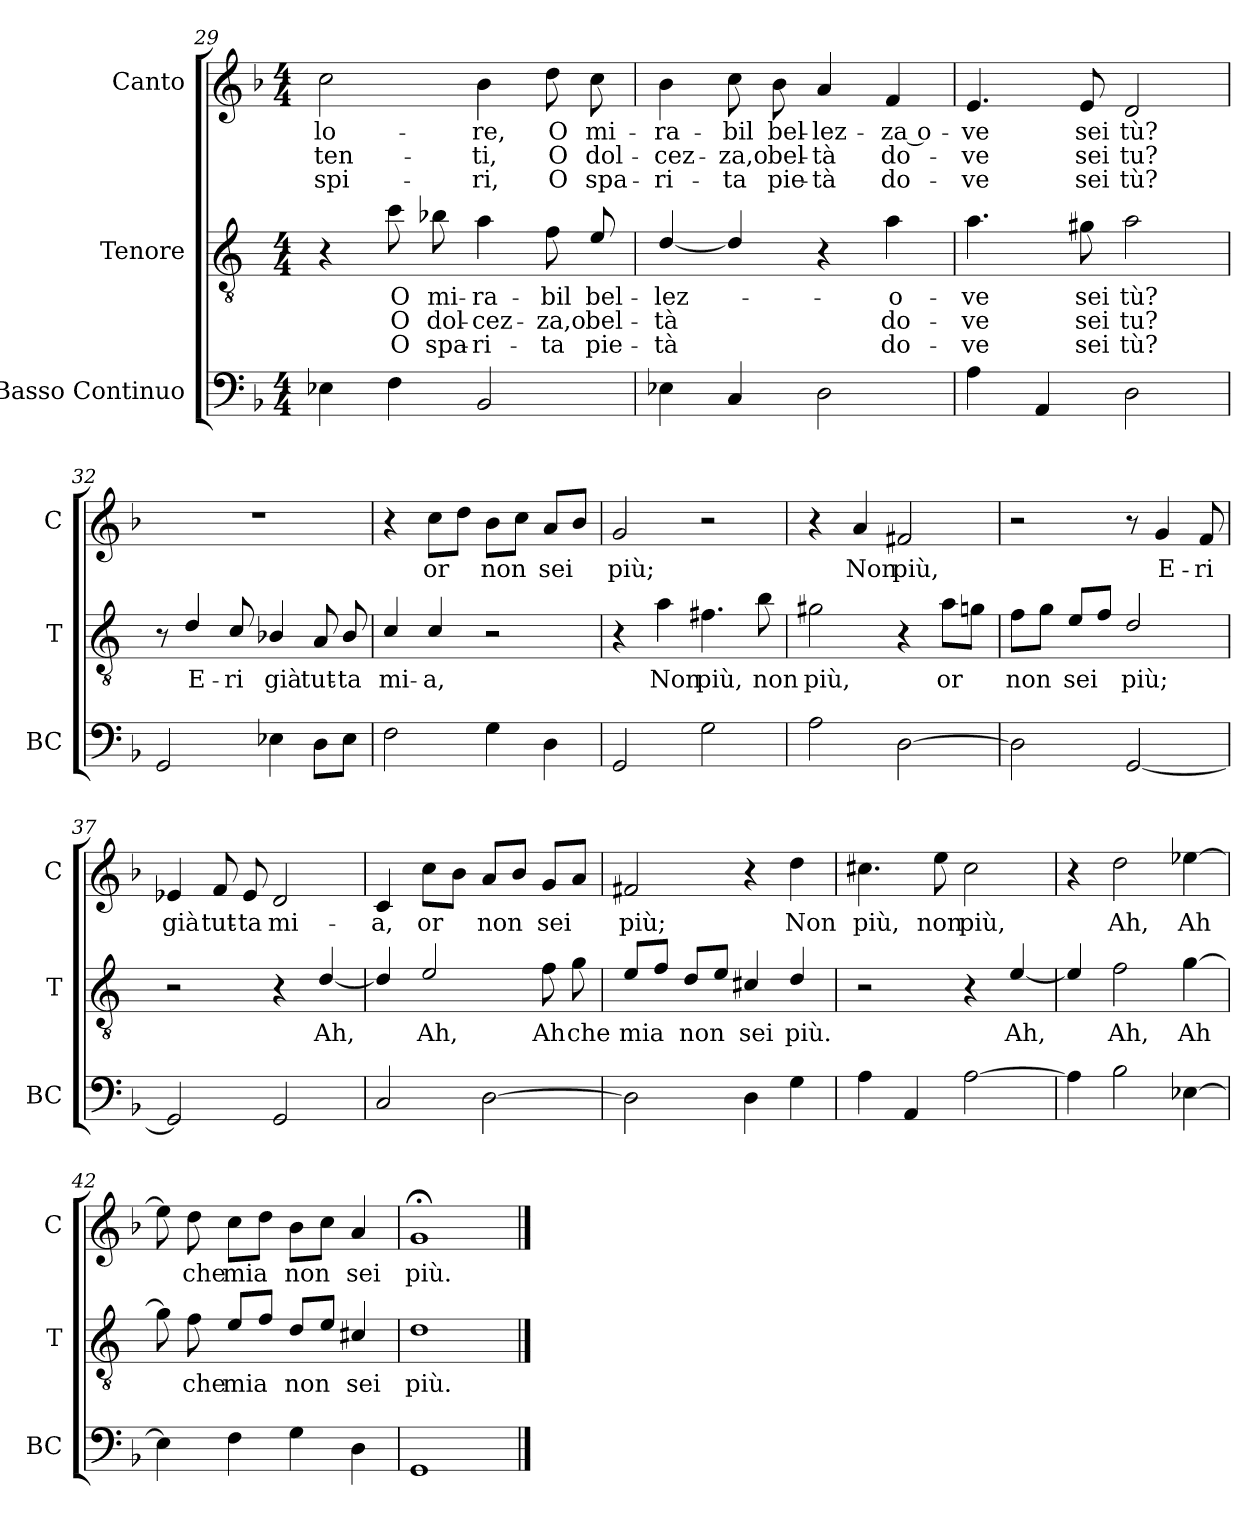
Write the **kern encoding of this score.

**kern	**kern	**text	**text	**text	**kern	**text	**text	**text
*part3	*part2	*part2	*part2	*part2	*part1	*part1	*part1	*part1
*staff3	*staff2	*staff2	*staff2	*staff2	*staff1	*staff1	*staff1	*staff1
*I"Basso Continuo	*I"Tenore	*	*	*	*I"Canto	*	*	*
*I'BC	*I'T	*	*	*	*I'C	*	*	*
*clefF4	*clefGv2	*	*	*	*clefG2	*	*	*
*	*ITrd4c7	*	*	*	*	*	*	*
*k[b-]	*k[b-]	*	*	*	*k[b-]	*	*	*
*F:	*F:	*	*	*	*F:	*	*	*
*M4/4	*M4/4	*	*	*	*M4/4	*	*	*
=29	=29	=29	=29	=29	=29	=29	=29	=29
!	!	!	!	!	!	!LO:LY:b	!LO:LY:b	!LO:LY:b
4E-X\	4r	.	.	.	2cc\	-lo-	-ten-	-spi-
!	!	!LO:LY:b	!LO:LY:b	!LO:LY:b	!	!	!	!
4F\	8f\	O	O	O	.	.	.	.
!	!	!LO:LY:b	!LO:LY:b	!LO:LY:b	!	!	!	!
.	8e-X\	mi-	dol-	spa-	.	.	.	.
!	!	!LO:LY:b	!LO:LY:b	!LO:LY:b	!	!LO:LY:b	!LO:LY:b	!LO:LY:b
2BB-/	4d\	-ra-	-cez-	-ri-	4b-\	-re,	-ti,	-ri,
!	!	!LO:LY:b	!LO:LY:b	!LO:LY:b	!	!LO:LY:b	!LO:LY:b	!LO:LY:b
.	8B-\	-bil	-za,o	-ta	8dd\	O	O	O
!	!	!LO:LY:b	!LO:LY:b	!LO:LY:b	!	!LO:LY:b	!LO:LY:b	!LO:LY:b
.	8A/	bel-	bel-	pie-	8cc\	mi-	dol-	spa-
=30	=30	=30	=30	=30	=30	=30	=30	=30
!	!	!LO:LY:b	!LO:LY:b	!LO:LY:b	!	!LO:LY:b	!LO:LY:b	!LO:LY:b
4E-X\	[4G/	-lez-	-tà	-tà	4b-\	-ra-	-cez-	-ri-
!	!	!	!	!	!	!LO:LY:b	!LO:LY:b	!LO:LY:b
4C/	4G/]	.	.	.	8cc\	-bil	-za,o	-ta
!	!	!	!	!	!	!LO:LY:b	!LO:LY:b	!LO:LY:b
.	.	.	.	.	8b-\	bel-	bel-	pie-
!	!	!	!	!	!	!LO:LY:b	!LO:LY:b	!LO:LY:b
2D\	4r	.	.	.	4a/	-lez-	-tà	-tà
!	!	!LO:LY:b	!LO:LY:b	!LO:LY:b	!	!LO:LY:b	!LO:LY:b	!LO:LY:b
.	4d\	o-	do-	do-	4f/	-za o-	do-	do-
=31	=31	=31	=31	=31	=31	=31	=31	=31
!	!	!LO:LY:b	!LO:LY:b	!LO:LY:b	!	!LO:LY:b	!LO:LY:b	!LO:LY:b
4A\	4.d\	-ve	-ve	-ve	4.e/	-ve	-ve	-ve
4AA/	.	.	.	.	.	.	.	.
!	!	!LO:LY:b	!LO:LY:b	!LO:LY:b	!	!LO:LY:b	!LO:LY:b	!LO:LY:b
.	8c#X\	sei	sei	sei	8e/	sei	sei	sei
!	!	!LO:LY:b	!LO:LY:b	!LO:LY:b	!	!LO:LY:b	!LO:LY:b	!LO:LY:b
2D\	2d\	tù?	tu?	tù?	2d/	tù?	tu?	tù?
=32	=32	=32	=32	=32	=32	=32	=32	=32
2GG/	8r	.	.	.	1r	.	.	.
!	!	!LO:LY:b	!	!	!	!	!	!
.	4G/	E-	.	.	.	.	.	.
!	!	!LO:LY:b	!	!	!	!	!	!
.	8F/	-ri	.	.	.	.	.	.
!	!	!LO:LY:b	!	!	!	!	!	!
4E-X\	4E-X/	già	.	.	.	.	.	.
!	!	!LO:LY:b	!	!	!	!	!	!
8D\L	8D/	tut-	.	.	.	.	.	.
!	!	!LO:LY:b	!	!	!	!	!	!
8E-\J	8E-/	-ta	.	.	.	.	.	.
!!LO:LB:g=z
=33	=33	=33	=33	=33	=33	=33	=33	=33
!	!	!LO:LY:b	!	!	!	!	!	!
2F\	4F/	mi-	.	.	4r	.	.	.
!	!	!LO:LY:b	!	!	!	!LO:LY:b	!	!
.	4F/	-a,	.	.	8cc\L	or	.	.
.	.	.	.	.	8dd\J	.	.	.
!	!	!	!	!	!	!LO:LY:b	!	!
4G\	2r	.	.	.	8b-\L	non	.	.
.	.	.	.	.	8cc\J	.	.	.
!	!	!	!	!	!	!LO:LY:b	!	!
4D\	.	.	.	.	8a/L	sei	.	.
.	.	.	.	.	8b-/J	.	.	.
=34	=34	=34	=34	=34	=34	=34	=34	=34
!	!	!	!	!	!	!LO:LY:b	!	!
2GG/	4r	.	.	.	2g/	più;	.	.
!	!	!LO:LY:b	!	!	!	!	!	!
.	4d\	Non	.	.	.	.	.	.
!	!	!LO:LY:b	!	!	!	!	!	!
2G\	4.Bn\	più,	.	.	2r	.	.	.
!	!	!LO:LY:b	!	!	!	!	!	!
.	8e\	non	.	.	.	.	.	.
=35	=35	=35	=35	=35	=35	=35	=35	=35
!	!	!LO:LY:b	!	!	!	!	!	!
2A\	2c#X\	più,	.	.	4r	.	.	.
!	!	!	!	!	!	!LO:LY:b	!	!
.	.	.	.	.	4a/	Non	.	.
!	!	!	!	!	!	!LO:LY:b	!	!
[2D\	4r	.	.	.	2f#X/	più,	.	.
!	!	!LO:LY:b	!	!	!	!	!	!
.	8d\L	or	.	.	.	.	.	.
.	8cn\J	.	.	.	.	.	.	.
=36	=36	=36	=36	=36	=36	=36	=36	=36
!	!	!LO:LY:b	!	!	!	!	!	!
2D\]	8B-\L	non	.	.	2r	.	.	.
.	8c\J	.	.	.	.	.	.	.
!	!	!LO:LY:b	!	!	!	!	!	!
.	8A/L	sei	.	.	.	.	.	.
.	8B-/J	.	.	.	.	.	.	.
!	!	!LO:LY:b	!	!	!	!	!	!
[2GG/	2G/	più;	.	.	8r	.	.	.
!	!	!	!	!	!	!LO:LY:b	!	!
.	.	.	.	.	4g/	E-	.	.
!	!	!	!	!	!	!LO:LY:b	!	!
.	.	.	.	.	8f/	-ri	.	.
=37	=37	=37	=37	=37	=37	=37	=37	=37
!	!	!	!	!	!	!LO:LY:b	!	!
2GG/]	2r	.	.	.	4e-X/	già	.	.
!	!	!	!	!	!	!LO:LY:b	!	!
.	.	.	.	.	8f/	tut-	.	.
!	!	!	!	!	!	!LO:LY:b	!	!
.	.	.	.	.	8e-/	-ta	.	.
!	!	!	!	!	!	!LO:LY:b	!	!
2GG/	4r	.	.	.	2d/	mi-	.	.
!	!	!LO:LY:b	!	!	!	!	!	!
.	[4G/	Ah,	.	.	.	.	.	.
=38	=38	=38	=38	=38	=38	=38	=38	=38
!	!	!	!	!	!	!LO:LY:b	!	!
2C/	4G/]	.	.	.	4c/	-a,	.	.
!	!	!LO:LY:b	!	!	!	!LO:LY:b	!	!
.	2A/	Ah,	.	.	8cc\L	or	.	.
.	.	.	.	.	8b-\J	.	.	.
!	!	!	!	!	!	!LO:LY:b	!	!
[2D\	.	.	.	.	8a/L	non	.	.
.	.	.	.	.	8b-/J	.	.	.
!	!	!LO:LY:b	!	!	!	!LO:LY:b	!	!
.	8B-\	Ah	.	.	8g/L	sei	.	.
!	!	!LO:LY:b	!	!	!	!	!	!
.	8c\	che	.	.	8a/J	.	.	.
!!LO:PB:g=z
=39	=39	=39	=39	=39	=39	=39	=39	=39
!	!	!LO:LY:b	!	!	!	!LO:LY:b	!	!
2D\]	8A/L	mia	.	.	2f#X/	più;	.	.
.	8B-/J	.	.	.	.	.	.	.
!	!	!LO:LY:b	!	!	!	!	!	!
.	8G/L	non	.	.	.	.	.	.
.	8A/J	.	.	.	.	.	.	.
!	!	!LO:LY:b	!	!	!	!	!	!
4D\	4F#X/	sei	.	.	4r	.	.	.
!	!	!LO:LY:b	!	!	!	!LO:LY:b	!	!
4G\	4G/	più.	.	.	4dd\	Non	.	.
=40	=40	=40	=40	=40	=40	=40	=40	=40
!	!	!	!	!	!	!LO:LY:b	!	!
4A\	2r	.	.	.	4.cc#X\	più,	.	.
4AA/	.	.	.	.	.	.	.	.
!	!	!	!	!	!	!LO:LY:b	!	!
.	.	.	.	.	8ee\	non	.	.
!	!	!	!	!	!	!LO:LY:b	!	!
[2A\	4r	.	.	.	2cc#\	più,	.	.
!	!	!LO:LY:b	!	!	!	!	!	!
.	[4A/	Ah,	.	.	.	.	.	.
=41	=41	=41	=41	=41	=41	=41	=41	=41
4A\]	4A/]	.	.	.	4r	.	.	.
!	!	!LO:LY:b	!	!	!	!LO:LY:b	!	!
2B-\	2B-\	Ah,	.	.	2dd\	Ah,	.	.
!	!	!LO:LY:b	!	!	!	!LO:LY:b	!	!
[4E-X\	[4c\	Ah	.	.	[4ee-X\	Ah	.	.
=42	=42	=42	=42	=42	=42	=42	=42	=42
4E-\]	8c\]	.	.	.	8ee-\]	.	.	.
!	!	!LO:LY:b	!	!	!	!LO:LY:b	!	!
.	8B-\	che	.	.	8dd\	che	.	.
!	!	!LO:LY:b	!	!	!	!LO:LY:b	!	!
4F\	8A/L	mia	.	.	8cc\L	mia	.	.
.	8B-/J	.	.	.	8dd\J	.	.	.
!	!	!LO:LY:b	!	!	!	!LO:LY:b	!	!
4G\	8G/L	non	.	.	8b-\L	non	.	.
.	8A/J	.	.	.	8cc\J	.	.	.
!	!	!LO:LY:b	!	!	!	!LO:LY:b	!	!
4D\	4F#X/	sei	.	.	4a/	sei	.	.
=43	=43	=43	=43	=43	=43	=43	=43	=43
!	!	!LO:LY:b	!	!	!	!LO:LY:b	!	!
1GG	1G	più.	.	.	1g;<	più.	.	.
==	==	==	==	==	==	==	==	==
*-	*-	*-	*-	*-	*-	*-	*-	*-
